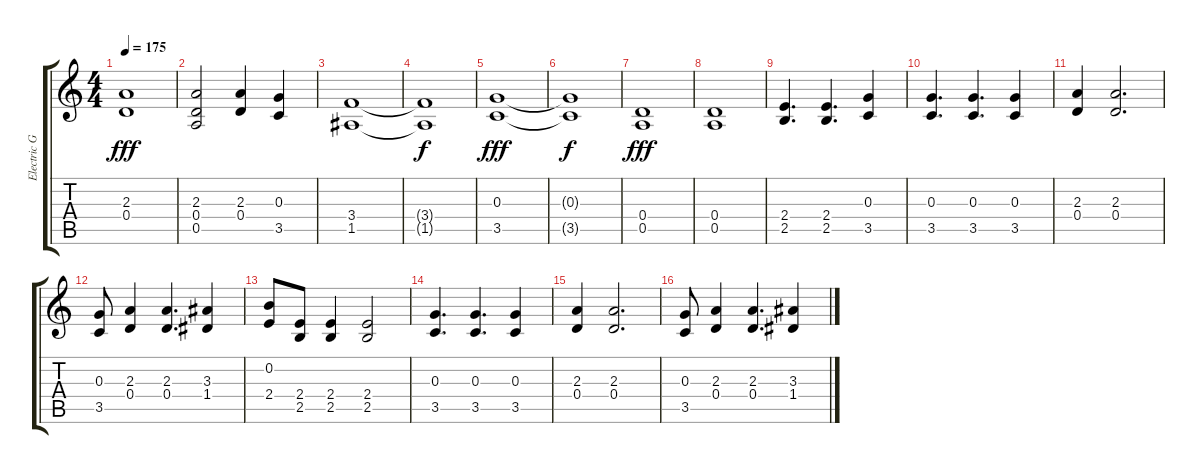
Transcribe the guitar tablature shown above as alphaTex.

\track ("Electric Guitar 1" "Electric G") {instrument distortionguitar}
\staff {score tabs}
\tuning (E4 B3 G3 D3 A2 E2) {hide}
\ts (4 4)
\tempo 175
\clef g2
\ks c
(2.3 0.4).1{dy fff} |
(2.3 0.4 0.5).2 (2.3 0.4).4 (0.3 3.5).4 |
(3.4 1.5).1 |
(3.4{t} 1.5{t}).1{dy f} |
(0.3 3.5).1{dy fff} |
(0.3{t} 3.5{t}).1{dy f} |
(0.4 0.5).1{dy fff} |
(0.4 0.5).1 |
(2.4 2.5).4{d} (2.4 2.5).4{d} (0.3 3.5).4 |
(0.3 3.5).4{d} (0.3 3.5).4{d} (0.3 3.5).4 |
(2.3 0.4).4 (2.3 0.4).2{d} |
(0.3 3.5).8 (2.3 0.4).4 (2.3 0.4).4{d} (3.3 1.4).4 |
(0.2 2.4).8 (2.4 2.5).8 (2.4 2.5).4 (2.4 2.5).2 |
(0.3 3.5).4{d} (0.3 3.5).4{d} (0.3 3.5).4 |
(2.3 0.4).4 (2.3 0.4).2{d} |
(0.3 3.5).8 (2.3 0.4).4 (2.3 0.4).4{d} (3.3 1.4).4
